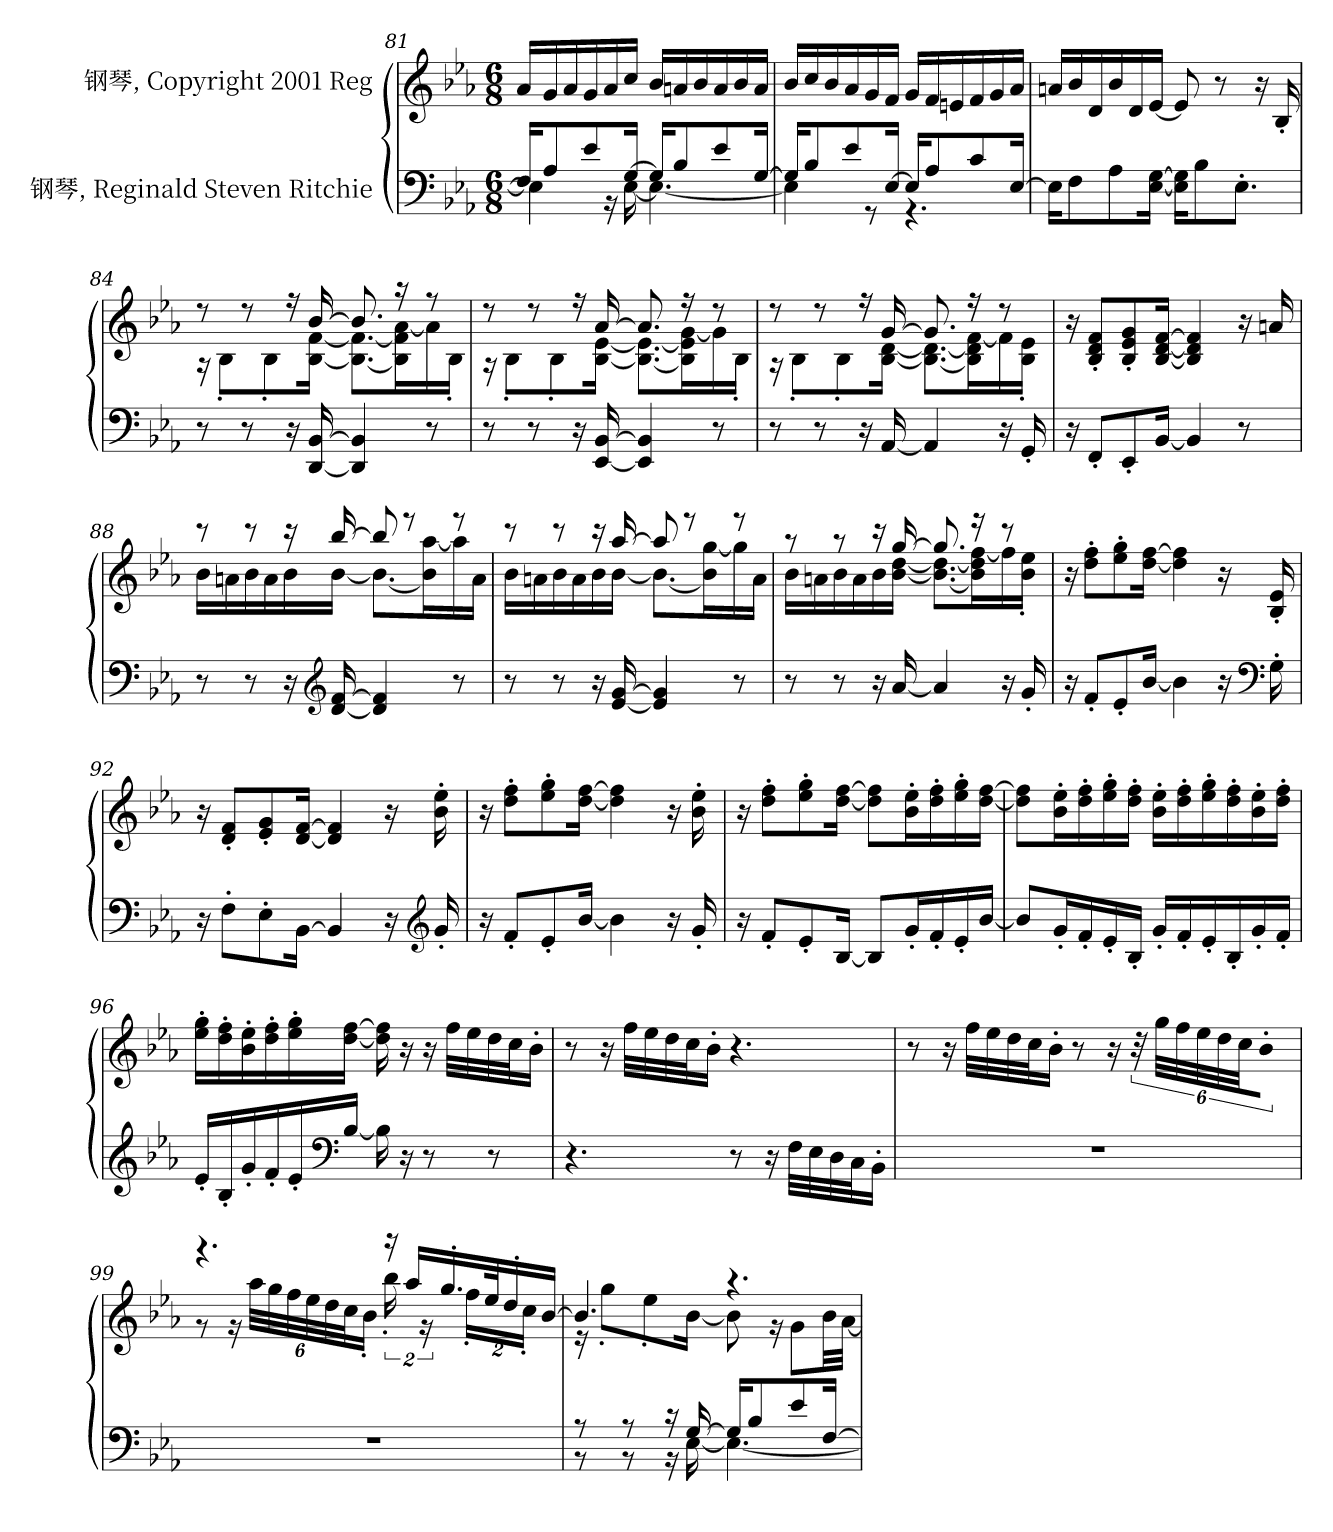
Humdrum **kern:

**kern	**kern
*part2	*part1
*staff2	*staff1
*I"钢琴, Reginald Steven Ritchie	*I"钢琴, Copyright 2001 Reg
!!LO:LB:g=z
*clefF4	*clefG2
*k[b-e-a-]	*k[b-e-a-]
*M6/8	*M6/8
=81	=81
*^	*
16F/KL]	4E-\]	16a-/LL
8A-/	.	16g/
.	.	16a-/
8e-/	.	16g/
.	16r	16a-/
[16G/Jk	[16E-\	16cc/JJ
16G/KL]	4.E-\_	16b-/LL
8B-/	.	16an/
.	.	16b-/
8e-/	.	16a/
.	.	16b-/
[16G/Jk	.	16a/JJ
=82	=82	=82
16G/KL]	4E-\]	16b-/LL
8B-/	.	16cc/
.	.	16b-/
8e-/	.	16a-/
.	8r	16g/
[16E-/Jk	.	16f/JJ
16E-/KL]	4.r	16g/LL
8A-/	.	16f/
.	.	16en/
8c/	.	16f/
.	.	16g/
[16E-/Jk	.	16a-/JJ
*v	*v	*
=83	=83
16E-\KL]	16an/LL
8F\	16b-/
.	16d/
8A-\	16b-/
.	16d/
[16E-\ [16G\Jk	[16e-/JJ
16E-\] 16G\]KL	8e-/]
8B-\	.
.	8r
8.E-'\J	.
.	16r
.	16B-'/
!!LO:PB:g=z
=84	=84
*	*^
8r	8r	16r
.	.	8B-'\L
8r	8r	.
.	.	8B-'\
16r	16r	.
[16DD/ [16BB-/	[16b-/	[16B-\ [16f\Jk
4DD/] 4BB-/]	8.b-/]	8.B-\_ 8.f\_L
.	16r	16B-\] 16f\] [16a-\L
8r	8r	16a-\]
.	.	16B-'\JJ
=85	=85	=85
8r	8r	16r
.	.	8B-'\L
8r	8r	.
.	.	8B-'\
16r	16r	.
[16EE-/ [16BB-/	[16a-/	[16B-\ [16e-\Jk
4EE-/] 4BB-/]	8.a-/]	8.B-\_ 8.e-\_L
.	16r	16B-\] 16e-\] [16g\L
8r	8r	16g\]
.	.	16B-'\JJ
=86	=86	=86
8r	8r	16r
.	.	8B-'\L
8r	8r	.
.	.	8B-'\
16r	16r	.
[16AA-/	[16g/	[16B-\ [16d\Jk
4AA-/]	8.g/]	8.B-\_ 8.d\_L
.	16r	16B-\] 16d\] [16f\L
16r	8r	16f\]
16GG'/	.	16B-\' 16e-\'JJ
*	*v	*v
!!LO:LB:g=z
=87	=87
16r	16r
8FF'/L	8B-/' 8d/' 8f/'L
8EE-'/	8B-/' 8e-/' 8g/'
[16BB-/Jk	[16B-/ [16d/ [16f/Jk
4BB-/]	4B-/] 4d/] 4f/]
8r	16r
.	16an/
=88	=88
*	*^
8r	8r	16b-\LL
.	.	16an\
8r	8r	16b-\
.	.	16a\
16r	16r	16b-\
*clefG2	*	*
[16d/ [16f/	[16bb-/	[16b-\JJ
4d/] 4f/]	8bb-/]	8.b-\L_
.	8r	.
.	.	16b-\] [16aa-\L
8r	8r	16aa-\]
.	.	16a\JJ
=89	=89	=89
8r	8r	16b-\LL
.	.	16an\
8r	8r	16b-\
.	.	16a\
16r	16r	16b-\
[16e-/ [16g/	[16aa-/	[16b-\JJ
4e-/] 4g/]	8aa-/]	8.b-\L_
.	8r	.
.	.	16b-\] [16gg\L
8r	8r	16gg\]
.	.	16a\JJ
!!LO:LB:g=z	!!
=90	=90	=90
8r	8r	16b-\LL
.	.	16an\
8r	8r	16b-\
.	.	16a\
16r	16r	16b-\
[16a-/	[16gg/	[16b-\ [16dd\JJ
4a-/]	8.gg/]	8.b-\_ 8.dd\_L
.	16r	16b-\] 16dd\] [16ff\L
16r	8r	16ff\]
16g'/	.	16b-\' 16ee-\'JJ
*	*v	*v
=91	=91
16r	16r
8f'/L	8dd\' 8ff\'L
8e-'/	8ee-\' 8gg\'
[16b-/Jk	[16dd\ [16ff\Jk
4b-\]	4dd\] 4ff\]
16r	16r
*clefF4	*
16G'\	16B-/' 16e-/'
=92	=92
16r	16r
8F'\L	8d/' 8f/'L
8E-'\	8e-/' 8g/'
[16BB-\Jk	[16d/ [16f/Jk
4BB-/]	4d/] 4f/]
16r	16r
*clefG2	*
16g'/	16b-\' 16ee-\'
!!LO:LB:g=z
=93	=93
16r	16r
8f'/L	8dd\' 8ff\'L
8e-'/	8ee-\' 8gg\'
[16b-/Jk	[16dd\ [16ff\Jk
4b-\]	4dd\] 4ff\]
16r	16r
16g'/	16b-\' 16ee-\'
=94	=94
16r	16r
8f'/L	8dd\' 8ff\'L
8e-'/	8ee-\' 8gg\'
[16B-/Jk	[16dd\ [16ff\Jk
8B-/L]	8dd\] 8ff\]L
16g'/L	16b-\' 16ee-\'L
16f'/	16dd\' 16ff\'
16e-'/	16ee-\' 16gg\'
[16b-/JJ	[16dd\ [16ff\JJ
=95	=95
8b-/L]	8dd\] 8ff\]L
16g'/L	16b-\' 16ee-\'L
16f'/	16dd\' 16ff\'
16e-'/	16ee-\' 16gg\'
16B-'/JJ	16dd\' 16ff\'JJ
16g'/LL	16b-\' 16ee-\'LL
16f'/	16dd\' 16ff\'
16e-'/	16ee-\' 16gg\'
16B-'/	16dd\' 16ff\'
16g'/	16b-\' 16ee-\'
16f'/JJ	16dd\' 16ff\'JJ
!!LO:LB:g=z
=96	=96
16e-'/LL	16ee-\' 16gg\'LL
16B-'/	16dd\' 16ff\'
16g'/	16b-\' 16ee-\'
16f'/	16dd\' 16ff\'
16e-'/	16ee-\' 16gg\'
*clefF4	*
[16B-/JJ	[16dd\ [16ff\JJ
16B-\]	16dd\] 16ff\]
16r	16r
8r	16r
.	32ff\LLL
.	32ee-\
8r	32dd\
.	32cc\J
.	16b-'\JJ
=97	=97
4.r	8r
.	16r
.	32ff\LLL
.	32ee-\
.	32dd\
.	32cc\J
.	16b-'\JJ
8r	4.r
16r	.
32F\LLL	.
32E-\	.
32D\	.
32C\J	.
16BB-'\JJ	.
!!LO:LB:g=z
=98	=98
2.r	8r
.	16r
.	32ff\LLL
.	32ee-\
.	32dd\
.	32cc\J
.	16b-'\JJ
.	8r
.	16r
.	48r
.	48gg\LLL
.	48ff\
*	*Xbrackettup
.	48ee-\
.	48dd\
.	48cc\J
.	16b-'\JJ
=99	=99
*	*^
2.r	4.r	8r
.	.	16r
.	.	48aa-\LLL
.	.	48gg\
.	.	48ff\
.	.	48ee-\
.	.	48dd\
.	.	48cc\J
.	.	16b-'\JJ
*	*	*brackettup
.	16r	32%3bb-'\
.	16aa-/LL	.
.	.	32%3r
.	16.gg'/	.
.	.	32%3ff'\L
.	32ee-/K	.
.	16dd'/	.
.	.	32%3cc'\J
.	[16b-/JJ	.
!!LO:PB:g=z	!!
=100	=100	=100
*^	*	*
8r	8r	4.b-/]	16r
.	.	.	8gg'\L
8r	8r	.	.
.	.	.	8ee-'\
16r	16r	.	.
[16G/	[16E-\	.	[16b-\Jk
16G/KL]	4.E-\_	4.r	8b-\]
8B-/	.	.	.
.	.	.	16r
8e-/	.	.	8g\L
[16F/Jk	.	.	32b-\LL
.	.	.	[32a-\JJJ
*v	*v	*	*
*	*v	*v
=	=
*-	*-
